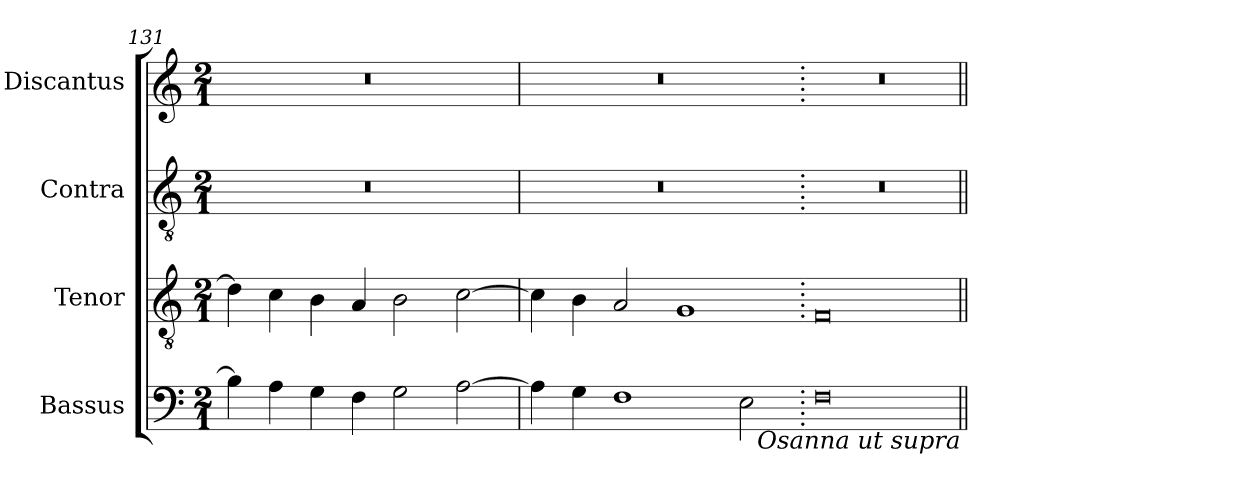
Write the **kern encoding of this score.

**kern	**kern	**kern	**kern
*part4	*part3	*part2	*part1
*staff4	*staff3	*staff2	*staff1
*I"Bassus	*I"Tenor	*I"Contra	*I"Discantus
*I'B	*I'T	*I'C	*I'D
*clefF4	*clefGv2	*clefGv2	*clefG2
*k[]	*k[]	*k[]	*k[]
*M2/1	*M2/1	*M2/1	*M2/1
=131	=131	=131	=131
4B-\]	4d\]	0r	0r
4A\	4c\	.	.
4G\	4B\	.	.
4F\	4A/	.	.
2G\	2B\	.	.
[2A\	[2c\	.	.
=132	=132	=132	=132
4A\]	4c\]	0r	0r
4G\	4B\	.	.
1F	2A/	.	.
.	1G	.	.
2E\	.	.	.
=133.	=133.	=133.	=133.
0F	0F	0r	0r
!LO:TX:b:i:rj:t=Osanna ut supra	!	!	!
=||	=||	=||	=||
*-	*-	*-	*-
